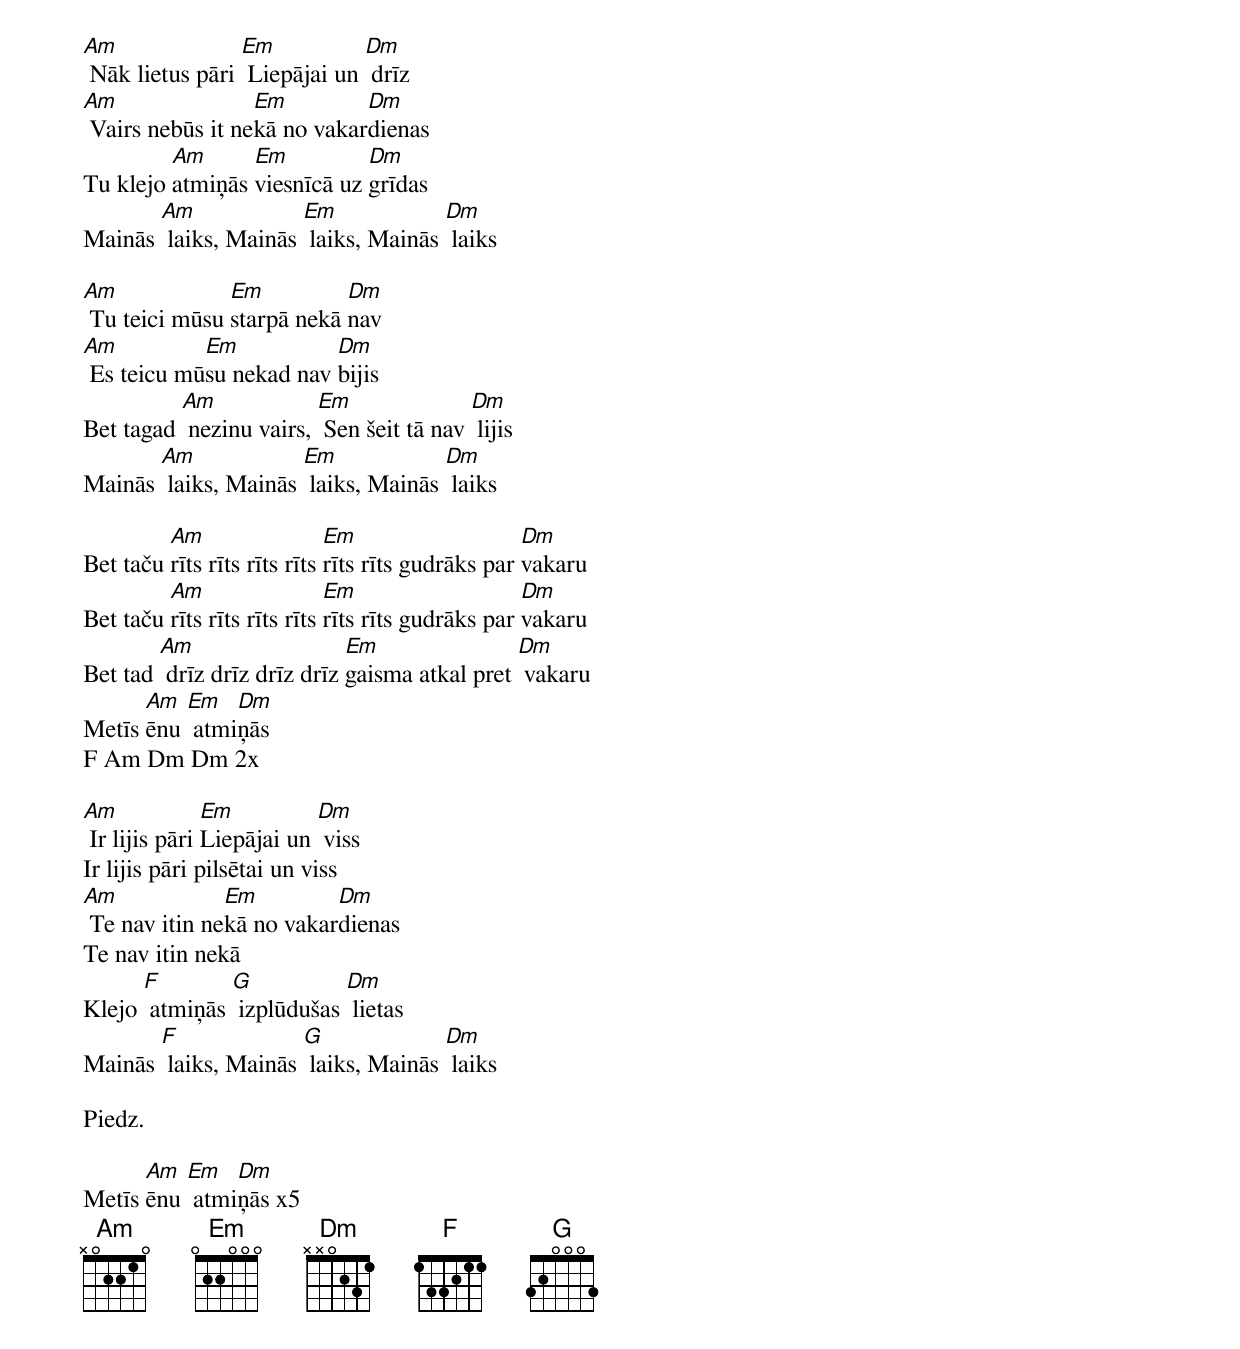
[Am] Nāk lietus pāri [Em] Liepājai un [Dm] drīz
[Am] Vairs nebūs it ne[Em]kā no vakar[Dm]dienas
Tu klejo [Am]atmiņās [Em]viesnīcā uz [Dm]grīdas
Mainās [Am] laiks, Mainās [Em] laiks, Mainās [Dm] laiks

[Am] Tu teici mūsu [Em]starpā nekā [Dm]nav
[Am] Es teicu mū[Em]su nekad nav [Dm]bijis
Bet tagad [Am] nezinu vairs, [Em] Sen šeit tā nav [Dm] lijis
Mainās [Am] laiks, Mainās [Em] laiks, Mainās [Dm] laiks

Bet taču [Am]rīts rīts rīts rīts [Em]rīts rīts gudrāks par [Dm]vakaru
Bet taču [Am]rīts rīts rīts rīts [Em]rīts rīts gudrāks par [Dm]vakaru
Bet tad [Am] drīz drīz drīz drīz [Em]gaisma atkal pret [Dm] vakaru
Metīs [Am]ēnu [Em] atmi[Dm]ņās
F Am Dm Dm 2x

[Am] Ir lijis pāri [Em]Liepājai un [Dm] viss
Ir lijis pāri pilsētai un viss
[Am] Te nav itin ne[Em]kā no vakar[Dm]dienas
Te nav itin nekā
Klejo [F] atmiņās [G] izplūdušas [Dm] lietas
Mainās [F] laiks, Mainās [G] laiks, Mainās [Dm] laiks

Piedz.

Metīs [Am]ēnu [Em] atmi[Dm]ņās x5
